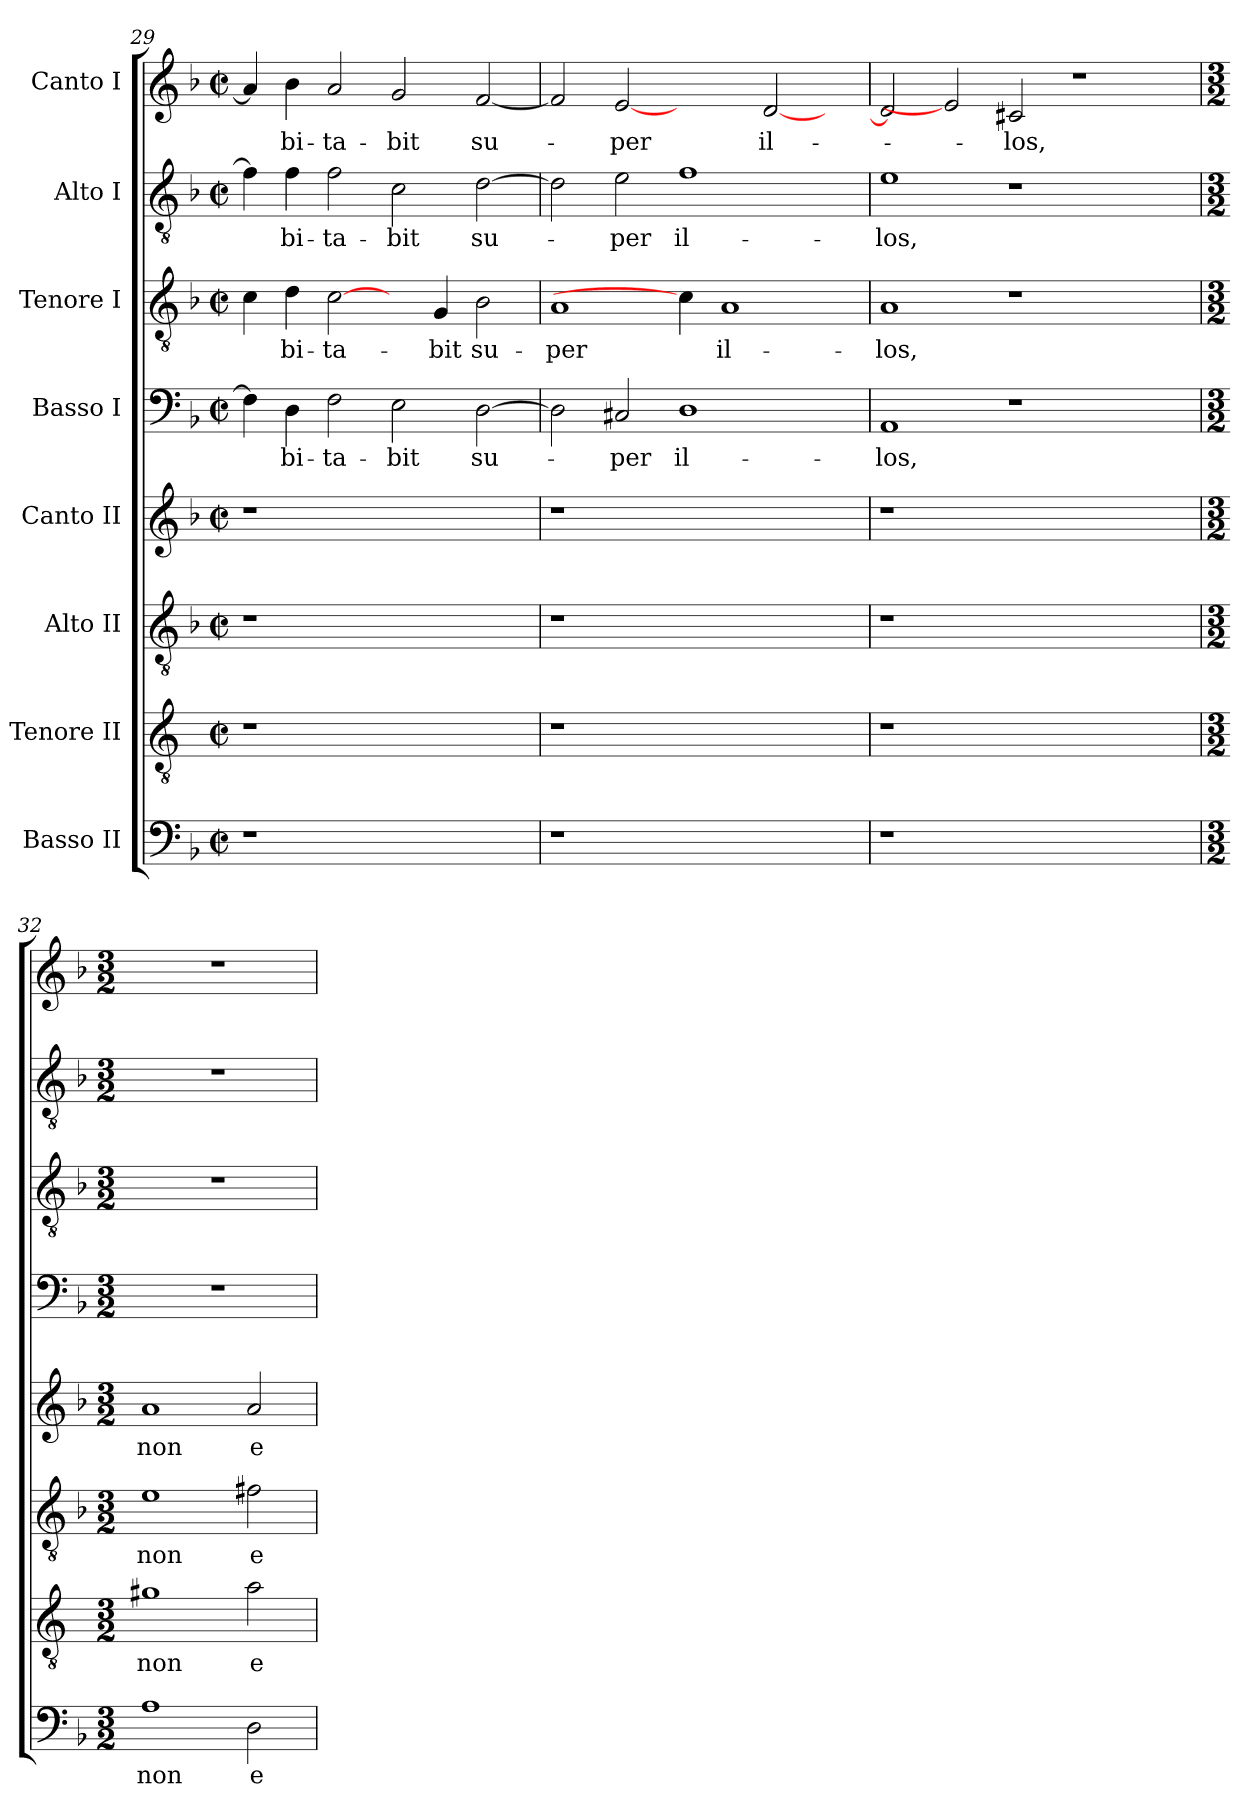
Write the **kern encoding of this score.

**kern	**text	**kern	**text	**kern	**text	**kern	**text	**kern	**text	**kern	**text	**kern	**text	**kern	**text
*part8	*part8	*part7	*part7	*part6	*part6	*part5	*part5	*part4	*part4	*part3	*part3	*part2	*part2	*part1	*part1
*staff8	*staff8	*staff7	*staff7	*staff6	*staff6	*staff5	*staff5	*staff4	*staff4	*staff3	*staff3	*staff2	*staff2	*staff1	*staff1
*I"Basso II	*	*I"Tenore II	*	*I"Alto II	*	*I"Canto II	*	*I"Basso I	*	*I"Tenore I	*	*I"Alto I	*	*I"Canto I	*
*clefF4	*	*clefGv2	*	*clefGv2	*	*clefG2	*	*clefF4	*	*clefGv2	*	*clefGv2	*	*clefG2	*
*	*	*ITrd4c7	*	*	*	*	*	*	*	*	*	*	*	*	*
*k[b-]	*	*k[b-]	*	*k[b-]	*	*k[b-]	*	*k[b-]	*	*k[b-]	*	*k[b-]	*	*k[b-]	*
*d:	*	*d:	*	*d:	*	*d:	*	*d:	*	*d:	*	*d:	*	*d:	*
*M2/2	*	*M2/2	*	*M2/2	*	*M2/2	*	*M2/2	*	*M2/2	*	*M2/2	*	*M2/2	*
*met(c|)	*	*met(c|)	*	*met(c|)	*	*met(c|)	*	*met(c|)	*	*met(c|)	*	*met(c|)	*	*met(c|)	*
=29	=29	=29	=29	=29	=29	=29	=29	=29	=29	=29	=29	=29	=29	=29	=29
1r	.	1r	.	1r	.	1r	.	4F\]	.	4c\	.	4f\]	.	4a/]	.
!	!	!	!	!	!	!	!	!	!LO:LY:b	!	!LO:LY:b	!	!LO:LY:b	!	!LO:LY:b
.	.	.	.	.	.	.	.	4D\	-bi-	4d\	-bi-	4f\	-bi-	4b-\	-bi-
!	!	!	!	!	!	!	!	!	!LO:LY:b	!	!LO:LY:b	!	!LO:LY:b	!	!LO:LY:b
.	.	.	.	.	.	.	.	2F\	-ta-	[2c\	-ta-	2f\	-ta-	2a/	-ta-
!	!	!	!	!	!	!	!	!	!LO:LY:b	!	!	!	!LO:LY:b	!	!LO:LY:b
1ryy	.	1ryy	.	1ryy	.	1ryy	.	2E\	-bit	4ryy	.	2c\	-bit	2g/	-bit
!	!	!	!	!	!	!	!	!	!	!	!LO:LY:b	!	!	!	!
.	.	.	.	.	.	.	.	.	.	4G/	-bit	.	.	.	.
!	!	!	!	!	!	!	!	!	!LO:LY:b	!	!LO:LY:b	!	!LO:LY:b	!	!LO:LY:b
.	.	.	.	.	.	.	.	[2D\	su-	2B-\	su-	[2d\	su-	[2f/	su-
!!LO:LB:g=z
=30	=30	=30	=30	=30	=30	=30	=30	=30	=30	=30	=30	=30	=30	=30	=30
!	!	!	!	!	!	!	!	!	!	!	!LO:LY:b	!	!	!	!
1r	.	1r	.	1r	.	1r	.	2D\]	.	1A	-per	2d\]	.	2f/]	.
!	!	!	!	!	!	!	!	!	!LO:LY:b	!	!	!	!LO:LY:b	!	!LO:LY:b
.	.	.	.	.	.	.	.	2C#X/	-per	.	.	2e\	-per	[2e	-per
!	!	!	!	!	!	!	!	!	!LO:LY:b	!	!	!	!LO:LY:b	!	!
1ryy	.	1ryy	.	1ryy	.	1ryy	.	1D	il-	4c\]	.	1f	il-	2ryy	.
!	!	!	!	!	!	!	!	!	!	!	!LO:LY:b	!	!	!	!
.	.	.	.	.	.	.	.	.	.	1A	il-	.	.	.	.
!	!	!	!	!	!	!	!	!	!	!	!	!	!	!	!LO:LY:b
.	.	.	.	.	.	.	.	.	.	.	.	.	.	[2d/	il-
4ryy	.	4ryy	.	4ryy	.	4ryy	.	4ryy	.	.	.	4ryy	.	4ryy	.
=31	=31	=31	=31	=31	=31	=31	=31	=31	=31	=31	=31	=31	=31	=31	=31
!	!	!	!	!	!	!	!	!	!LO:LY:b	!	!LO:LY:b	!	!LO:LY:b	!	!
1r	.	1r	.	1r	.	1r	.	1AA	-los,	1A	-los,	1e	-los,	2d/]	.
.	.	.	.	.	.	.	.	.	.	.	.	.	.	2e]	.
!	!	!	!	!	!	!	!	!	!	!	!	!	!	!	!LO:LY:b
1.ryy	.	1.ryy	.	1.ryy	.	1.ryy	.	1r	.	1r	.	1r	.	2c#X/	-los,
.	.	.	.	.	.	.	.	.	.	.	.	.	.	1r	.
.	.	.	.	.	.	.	.	2ryy	.	2ryy	.	2ryy	.	.	.
=32	=32	=32	=32	=32	=32	=32	=32	=32	=32	=32	=32	=32	=32	=32	=32
*M3/2	*	*M3/2	*	*M3/2	*	*M3/2	*	*M3/2	*	*M3/2	*	*M3/2	*	*M3/2	*
!	!LO:LY:b	!	!LO:LY:b	!	!LO:LY:b	!	!LO:LY:b	!	!	!	!	!	!	!	!
1A	non	1c#X	non	1e	non	1a	non	1.r	.	1.r	.	1.r	.	1.r	.
!	!LO:LY:b	!	!LO:LY:b	!	!LO:LY:b	!	!LO:LY:b	!	!	!	!	!	!	!	!
2D\	e-	2d\	e-	2f#X\	e-	2a/	e-	.	.	.	.	.	.	.	.
=	=	=	=	=	=	=	=	=	=	=	=	=	=	=	=
*-	*-	*-	*-	*-	*-	*-	*-	*-	*-	*-	*-	*-	*-	*-	*-
